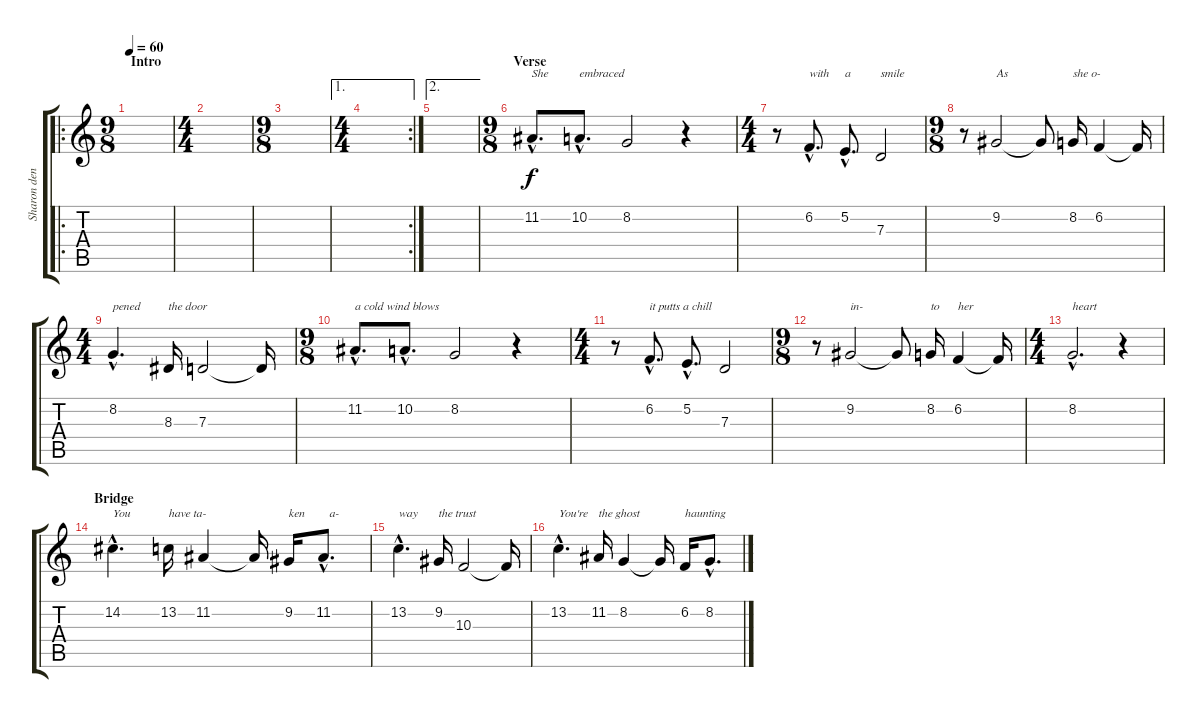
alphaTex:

\track ("Sharon den Adel" "Sharon den") {instrument flute}
\staff {score tabs}
\tuning (E4 B3 G3 D3 A2 E2) {hide}
\ro
\ts (9 8)
\section ("" "Intro")
\tempo 60
\clef g2
\ks c
|
\ts (4 4)
|
\ts (9 8)
|
\ae 1
\rc 2
\ts (4 4)
|
\ae 2
|
\ts (9 8)
\section ("" "Verse")
11.2{hac}.8{d txt "She "} 10.2{hac}.8{d txt "embraced"} 8.2.2 r.4 |
\ts (4 4)
r.8 6.2{hac}.8{d txt "with"} 5.2{hac}.8{d txt "a"} 7.3.2{txt "smile"} |
\ts (9 8)
r.8 9.2.2{txt "As"} 9.2{t}.8 8.2.16{txt "she o-"} 6.2.4 6.2{t}.16 |
\ts (4 4)
8.2{hac}.4{d txt "pened"} 8.3.16{txt "the door"} 7.3.2 7.3{t}.16 |
\ts (9 8)
11.2{hac}.8{d txt "a cold wind blows"} 10.2{hac}.8{d} 8.2.2 r.4 |
\ts (4 4)
r.8 6.2{hac}.8{d txt "it putts a chill"} 5.2{hac}.8{d} 7.3.2 |
\ts (9 8)
r.8 9.2.2{txt "in-"} 9.2{t}.8 8.2.16{txt "to"} 6.2.4{txt "her"} 6.2{t}.16 |
\ts (4 4)
8.2{hac}.2{d txt "heart"} r.4 |
\section ("" "Bridge")
14.2{hac}.4{d txt "You"} 13.2.16{txt "have ta-"} 11.2.4 11.2{t}.16 9.2.16{txt "ken"} 11.2{hac}.8{d txt "  a-"} |
13.2{hac}.4{d txt "way"} 9.2.16{txt "the trust"} 10.3.2 10.3{t}.16 |
13.2{hac}.4{d txt "You're "} 11.2.16{txt "the ghost"} 8.2.4 8.2{t}.16 6.2.16{txt "haunting"} 8.2{hac}.8{d}
